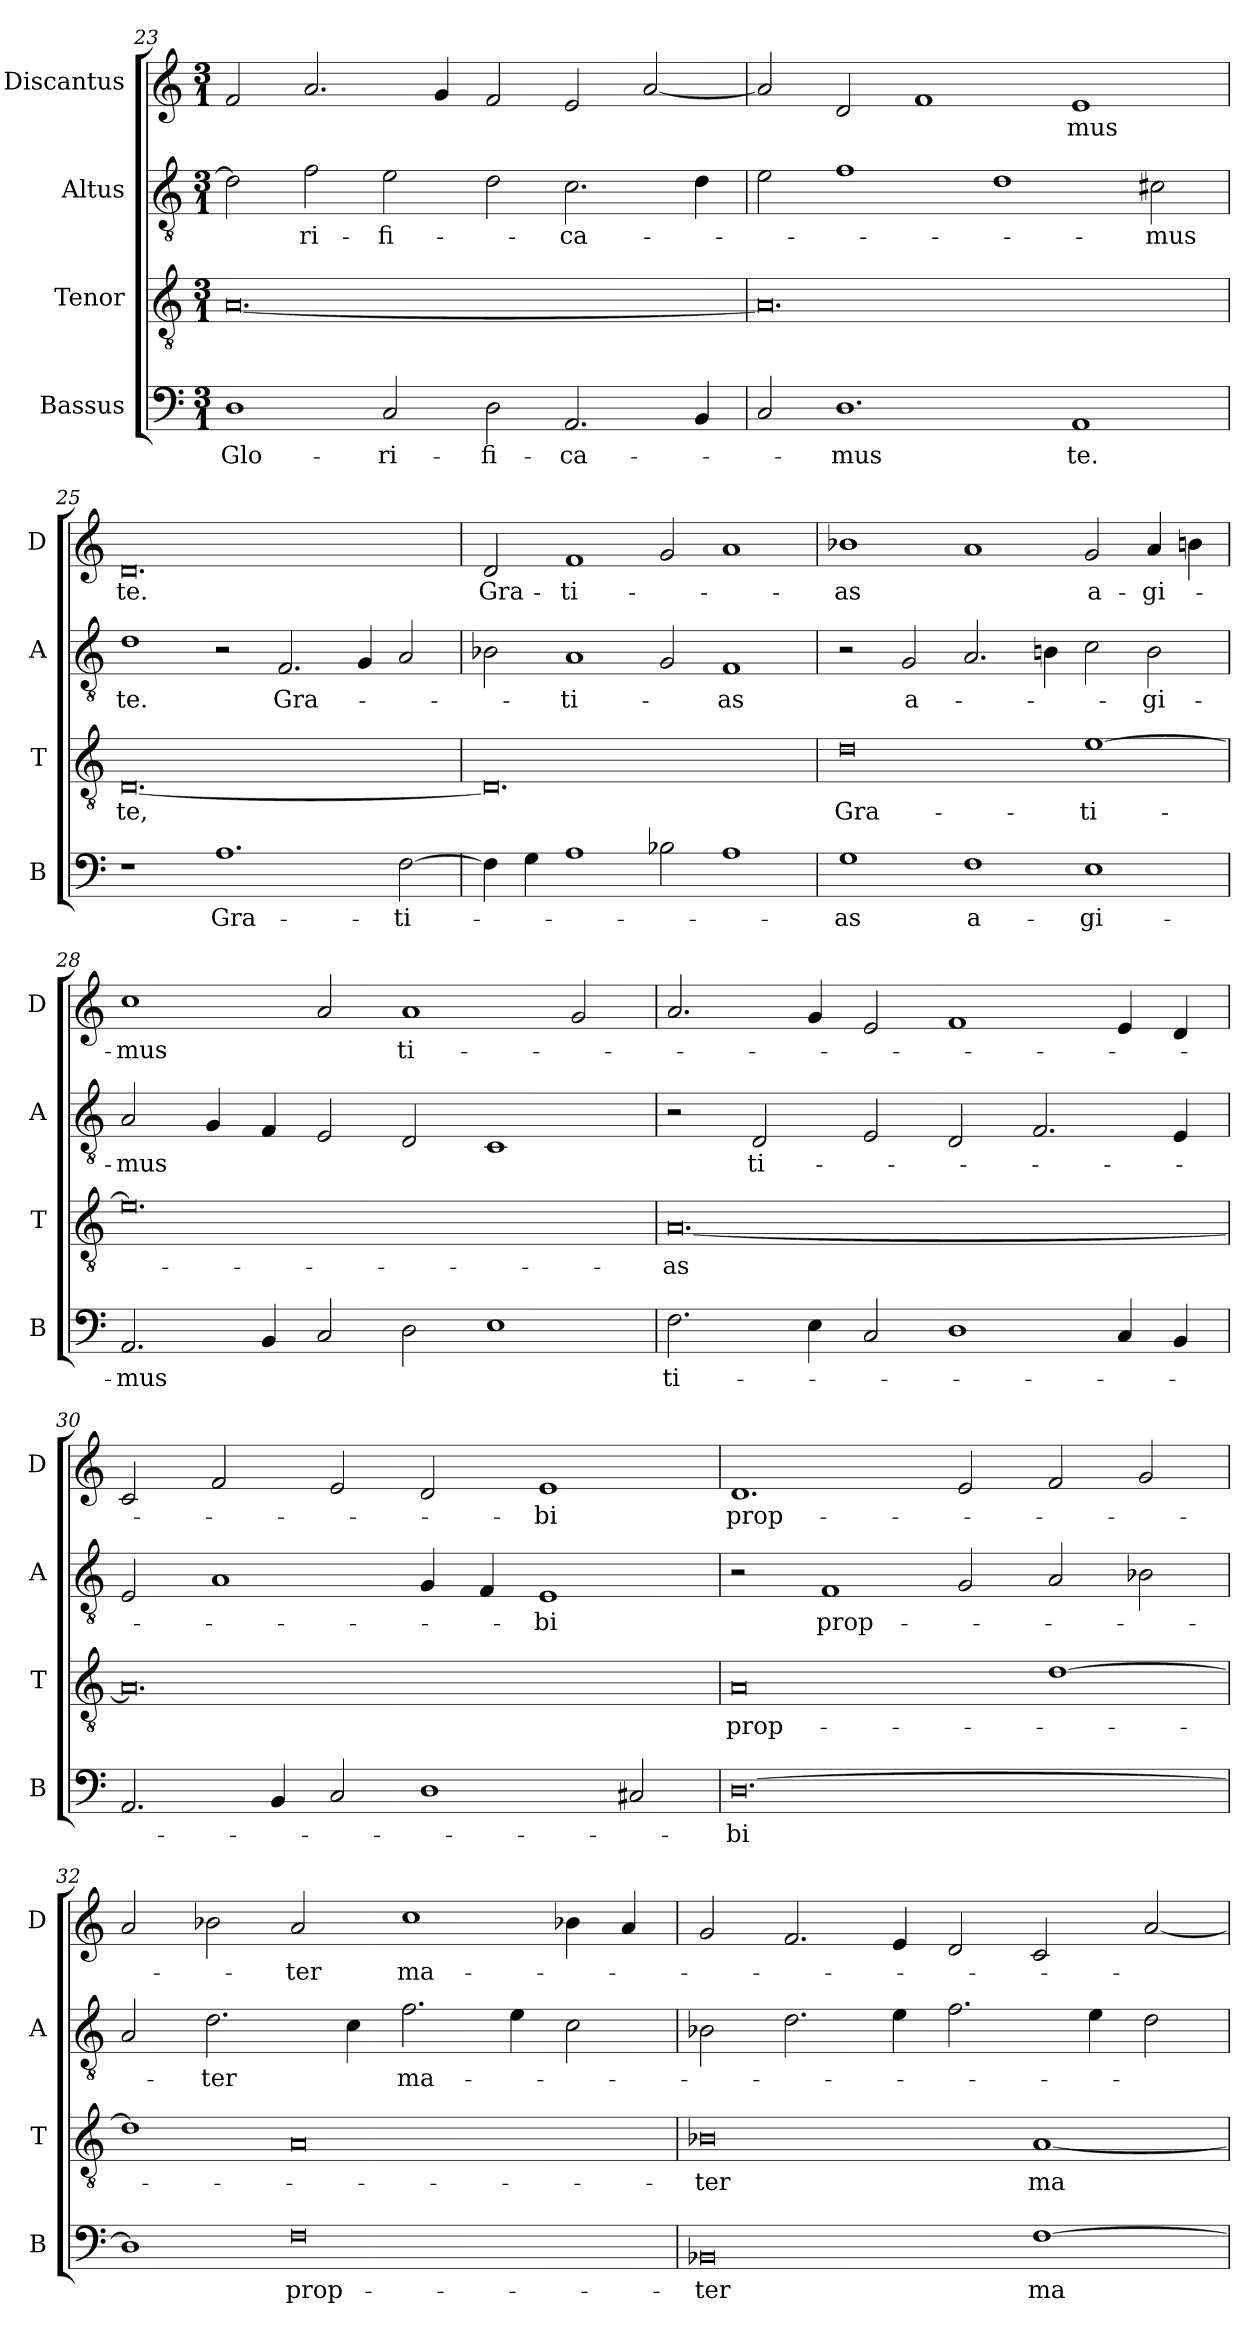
**kern	**text	**kern	**text	**kern	**text	**kern	**text
*part4	*part4	*part3	*part3	*part2	*part2	*part1	*part1
*staff4	*staff4	*staff3	*staff3	*staff2	*staff2	*staff1	*staff1
*I"Bassus	*	*I"Tenor	*	*I"Altus	*	*I"Discantus	*
*I'B	*	*I'T	*	*I'A	*	*I'D	*
*clefF4	*	*clefGv2	*	*clefGv2	*	*clefG2	*
*k[]	*	*k[]	*	*k[]	*	*k[]	*
*M3/1	*	*M3/1	*	*M3/1	*	*M3/1	*
=23	=23	=23	=23	=23	=23	=23	=23
1D	Glo-	[0.A	.	2d]	.	2f	.
.	.	.	.	2f	-ri-	2.a	.
2C	-ri-	.	.	2e	-fi-	.	.
.	.	.	.	.	.	4g	.
2D	-fi-	.	.	2d	.	2f	.
2.AA	-ca-	.	.	2.c	-ca-	2e	.
.	.	.	.	.	.	[2a	.
4BB	.	.	.	4d	.	.	.
=24	=24	=24	=24	=24	=24	=24	=24
2C	.	0.A]	.	2e	.	2a]	.
1.D	-mus	.	.	1f	.	2d	.
.	.	.	.	.	.	1f	.
.	.	.	.	1d	.	.	.
1AA	te.	.	.	.	.	1e	-mus
.	.	.	.	2c#X	-mus	.	.
=25	=25	=25	=25	=25	=25	=25	=25
1r	.	[0.D	te,	1d	te.	0.d	te.
1.A	Gra-	.	.	2r	.	.	.
.	.	.	.	2.F	Gra-	.	.
.	.	.	.	4G	.	.	.
[2F	-ti-	.	.	2A	.	.	.
=26	=26	=26	=26	=26	=26	=26	=26
4F]	.	0.D]	.	2B-X	.	2d	Gra-
4G	.	.	.	.	.	.	.
1A	.	.	.	1A	-ti-	1f	-ti-
2B-X	.	.	.	2G	.	2g	.
1A	.	.	.	1F	-as	1a	.
=27	=27	=27	=27	=27	=27	=27	=27
1G	-as	0d	Gra-	2r	.	1b-X	-as
.	.	.	.	2G	a-	.	.
1F	a-	.	.	2.A	.	1a	.
.	.	.	.	4Bn	.	.	.
1E	-gi-	[1e	-ti-	2c	.	2g	a-
.	.	.	.	2B	-gi-	4a	-gi-
.	.	.	.	.	.	4bn	.
=28	=28	=28	=28	=28	=28	=28	=28
2.AA	-mus	0.e]	.	2A	-mus	1cc	-mus
.	.	.	.	4G	.	.	.
4BB	.	.	.	4F	.	.	.
2C	.	.	.	2E	.	2a	.
2D	.	.	.	2D	.	1a	ti-
1E	.	.	.	1C	.	.	.
.	.	.	.	.	.	2g	.
=29	=29	=29	=29	=29	=29	=29	=29
2.F	ti-	[0.A	-as	2r	.	2.a	.
.	.	.	.	2D	ti-	.	.
4E	.	.	.	.	.	4g	.
2C	.	.	.	2E	.	2e	.
1D	.	.	.	2D	.	1f	.
.	.	.	.	2.F	.	.	.
4C	.	.	.	.	.	4e	.
4BB	.	.	.	4E	.	4d	.
=30	=30	=30	=30	=30	=30	=30	=30
2.AA	.	0.A]	.	2E	.	2c	.
.	.	.	.	1A	.	2f	.
4BB	.	.	.	.	.	.	.
2C	.	.	.	.	.	2e	.
1D	.	.	.	4G	.	2d	.
.	.	.	.	4F	.	.	.
.	.	.	.	1E	-bi	1e	-bi
2C#X	.	.	.	.	.	.	.
=31	=31	=31	=31	=31	=31	=31	=31
[0.D	-bi	0A	prop-	2r	.	1.d	prop-
.	.	.	.	1F	prop-	.	.
.	.	.	.	2G	.	2e	.
.	.	[1d	.	2A	.	2f	.
.	.	.	.	2B-X	.	2g	.
=32	=32	=32	=32	=32	=32	=32	=32
1D]	.	1d]	.	2A	.	2a	.
.	.	.	.	2.d	-ter	2b-X	.
0F	prop-	0A	.	.	.	2a	-ter
.	.	.	.	4c	.	.	.
.	.	.	.	2.f	ma-	1cc	ma-
.	.	.	.	4e	.	.	.
.	.	.	.	2c	.	4b-X	.
.	.	.	.	.	.	4a	.
=33	=33	=33	=33	=33	=33	=33	=33
0BB-X	-ter	0B-X	-ter	2B-X	.	2g	.
.	.	.	.	2.d	.	2.f	.
.	.	.	.	4e	.	4e	.
.	.	.	.	2.f	.	2d	.
[1F	ma-	[1A	ma-	.	.	2c	.
.	.	.	.	4e	.	.	.
.	.	.	.	2d	.	[2a	.
=	=	=	=	=	=	=	=
*-	*-	*-	*-	*-	*-	*-	*-
